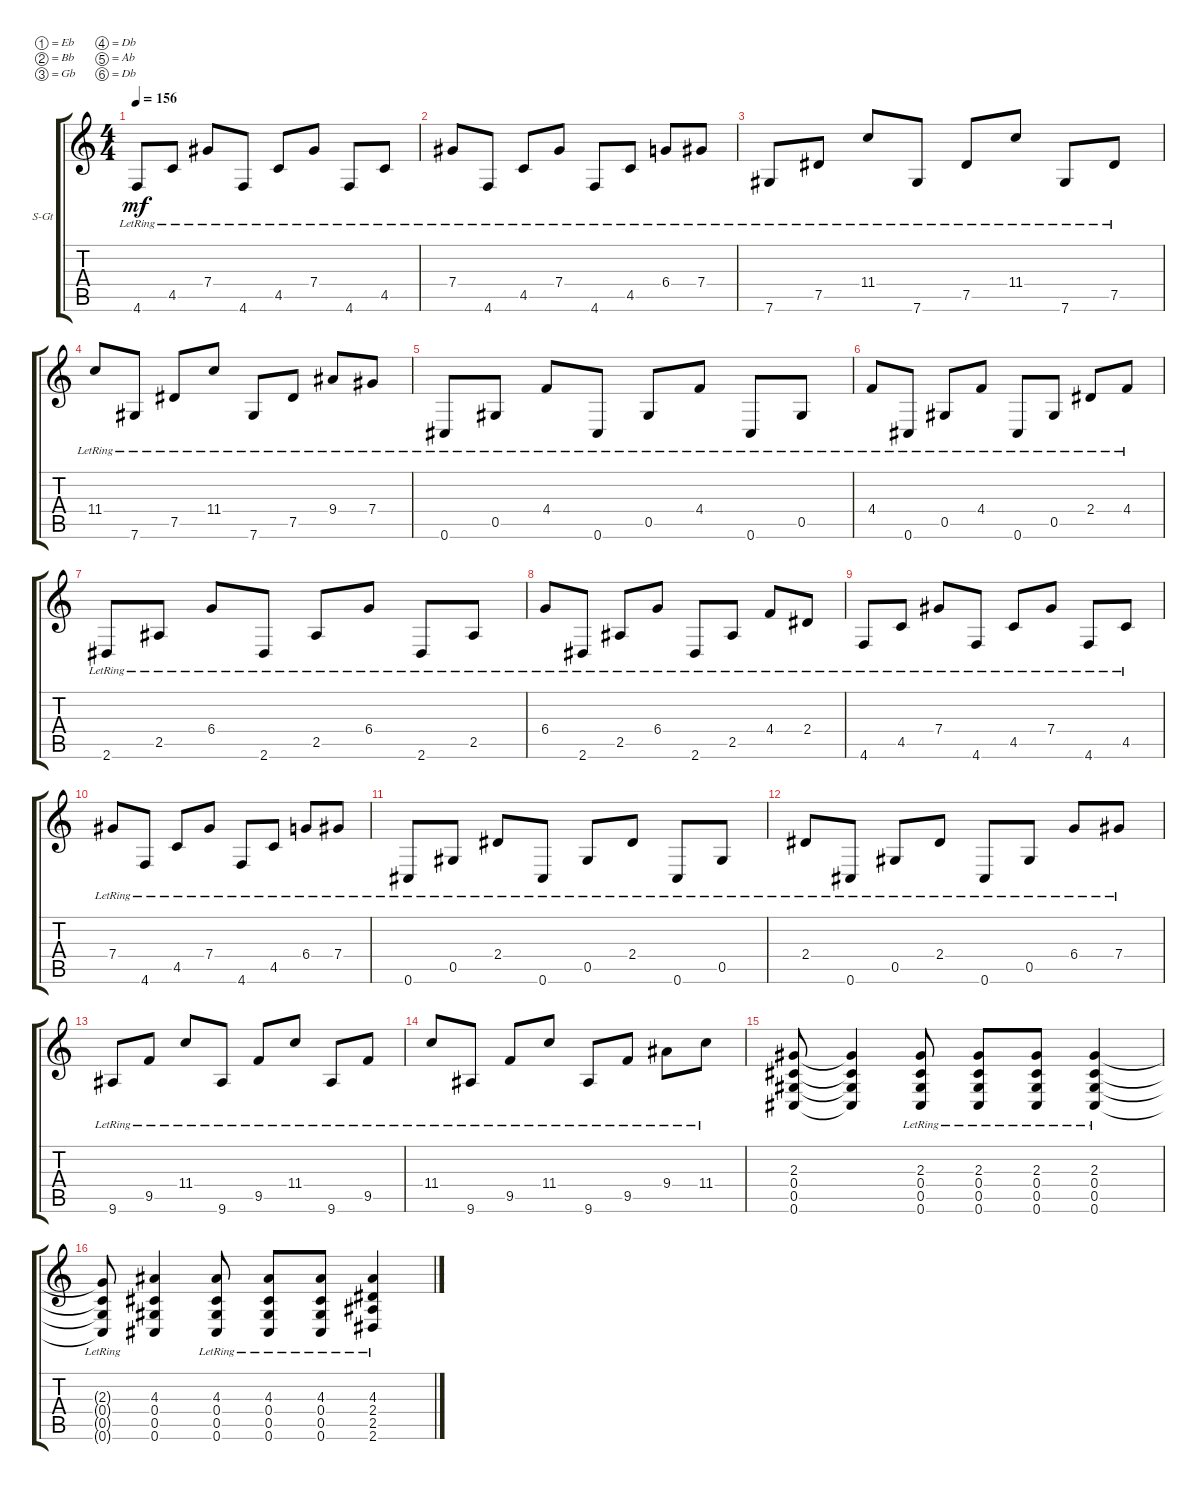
\defaultSystemsLayout 4
\bracketExtendMode groupsimilarinstruments
\firstSystemTrackNameOrientation horizontal
\otherSystemsTrackNameOrientation horizontal
\track ("Intro Guitar 1" "S-Gt") {instrument acousticguitarsteel}
\staff {score tabs}
\tuning (Eb4 Bb3 Gb3 Db3 Ab2 Db2)
\ts (4 4)
\tempo 156
\clef g2
\scale
0.333333
\ks c
4.6{lr}.8{dy mf} 4.5{lr}.8 7.4{lr}.8 4.6{lr}.8 4.5{lr}.8 7.4{lr}.8 4.6{lr}.8 4.5{lr}.8 |
\scale
0.333333 7.4{lr}.8 4.6{lr}.8 4.5{lr}.8 7.4{lr}.8 4.6{lr}.8 4.5{lr}.8 6.4{lr}.8 7.4{lr}.8 |
\scale
0.333333 7.6{lr}.8 7.5{lr}.8 11.4{lr}.8 7.6{lr}.8 7.5{lr}.8 11.4{lr}.8 7.6{lr}.8 7.5{lr}.8 |
\scale
0.333333 11.4{lr}.8 7.6{lr}.8 7.5{lr}.8 11.4{lr}.8 7.6{lr}.8 7.5{lr}.8 9.4{lr}.8 7.4{lr}.8 |
\scale
0.333333 0.6{lr}.8 0.5{lr}.8 4.4{lr}.8 0.6{lr}.8 0.5{lr}.8 4.4{lr}.8 0.6{lr}.8 0.5{lr}.8 |
\scale
0.333333 4.4{lr}.8 0.6{lr}.8 0.5{lr}.8 4.4{lr}.8 0.6{lr}.8 0.5{lr}.8 2.4{lr}.8 4.4{lr}.8 |
\scale
0.333333 2.6{lr}.8 2.5{lr}.8 6.4{lr}.8 2.6{lr}.8 2.5{lr}.8 6.4{lr}.8 2.6{lr}.8 2.5{lr}.8 |
\scale
0.333333 6.4{lr}.8 2.6{lr}.8 2.5{lr}.8 6.4{lr}.8 2.6{lr}.8 2.5{lr}.8 4.4{lr}.8 2.4{lr}.8 |
\scale
0.333333 4.6{lr}.8 4.5{lr}.8 7.4{lr}.8 4.6{lr}.8 4.5{lr}.8 7.4{lr}.8 4.6{lr}.8 4.5{lr}.8 |
\scale
0.333333 7.4{lr}.8 4.6{lr}.8 4.5{lr}.8 7.4{lr}.8 4.6{lr}.8 4.5{lr}.8 6.4{lr}.8 7.4{lr}.8 |
\scale
0.333333 0.6{lr}.8 0.5{lr}.8 2.4{lr}.8 0.6{lr}.8 0.5{lr}.8 2.4{lr}.8 0.6{lr}.8 0.5{lr}.8 |
\scale
0.333333 2.4{lr}.8 0.6{lr}.8 0.5{lr}.8 2.4{lr}.8 0.6{lr}.8 0.5{lr}.8 6.4{lr}.8 7.4{lr}.8 |
\scale
0.333333 9.6{lr}.8 9.5{lr}.8 11.4{lr}.8 9.6{lr}.8 9.5{lr}.8 11.4{lr}.8 9.6{lr}.8 9.5{lr}.8 |
\scale
0.333333 11.4{lr}.8 9.6{lr}.8 9.5{lr}.8 11.4{lr}.8 9.6{lr}.8 9.5{lr}.8 9.4{lr}.8 11.4{lr}.8 |
\scale
0.333333 (0.6 0.5 0.4 2.3).8 (2.3{t} 0.4{t} 0.5{t} 0.6{t}).4 (0.5{lr} 0.6{lr} 2.3{lr} 0.4{lr}).8 (0.5{lr} 0.6{lr} 2.3{lr} 0.4{lr}).8 (0.5{lr} 0.6{lr} 2.3{lr} 0.4{lr}).8 (0.5{lr} 0.6{lr} 2.3{lr} 0.4{lr}).4 |
\scale
0.333333 (0.5{lr t} 0.6{lr t} 2.3{lr t} 0.4{lr t}).8 (0.6 0.5 0.4 4.3).4 (0.5{lr} 0.6{lr} 4.3{lr} 0.4{lr}).8 (0.5{lr} 0.6{lr} 4.3{lr} 0.4{lr}).8 (0.5{lr} 0.6{lr} 4.3{lr} 0.4{lr}).8 (2.5{lr} 2.6{lr} 4.3{lr} 2.4{lr}).4
